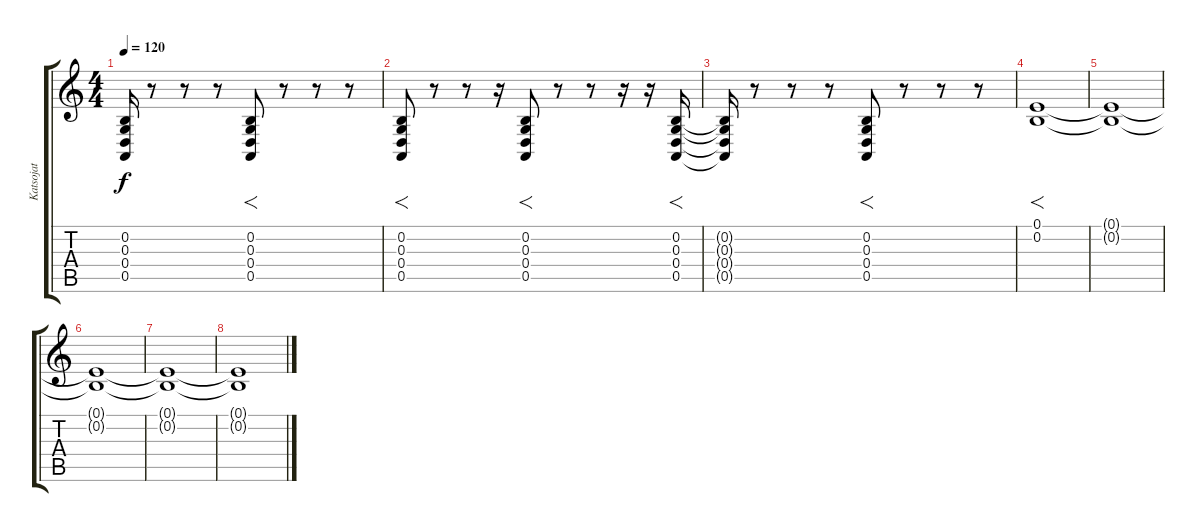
\track ("Katsojat" "Katsojat") {instrument applause}
\staff {score tabs}
\tuning (E4 B3 G3 D3 A2 E2) {hide}
\ts (4 4)
\tempo 120
\clef g2
\ks c
(0.2{t} 0.3{t} 0.4{t} 0.5{t}).16{dy f} r.8 r.8 r.8 (0.2 0.3 0.4 0.5).8{f} r.8 r.8 r.8 |
(0.2 0.3 0.4 0.5).8{f volume 0} r.8 r.8 r.16 (0.2 0.3 0.4 0.5).8{f} r.8 r.8 r.16 r.16 (0.2 0.3 0.4 0.5).16{f} |
(0.2{t} 0.3{t} 0.4{t} 0.5{t}).16 r.8 r.8 r.8 (0.2 0.3 0.4 0.5).8{f} r.8 r.8 r.8 |
(0.1 0.2).1{f volume 13} |
(0.1{t} 0.2{t}).1 |
(0.1{t} 0.2{t}).1{volume 0} |
(0.1{t} 0.2{t}).1 |
(0.1{t} 0.2{t}).1
